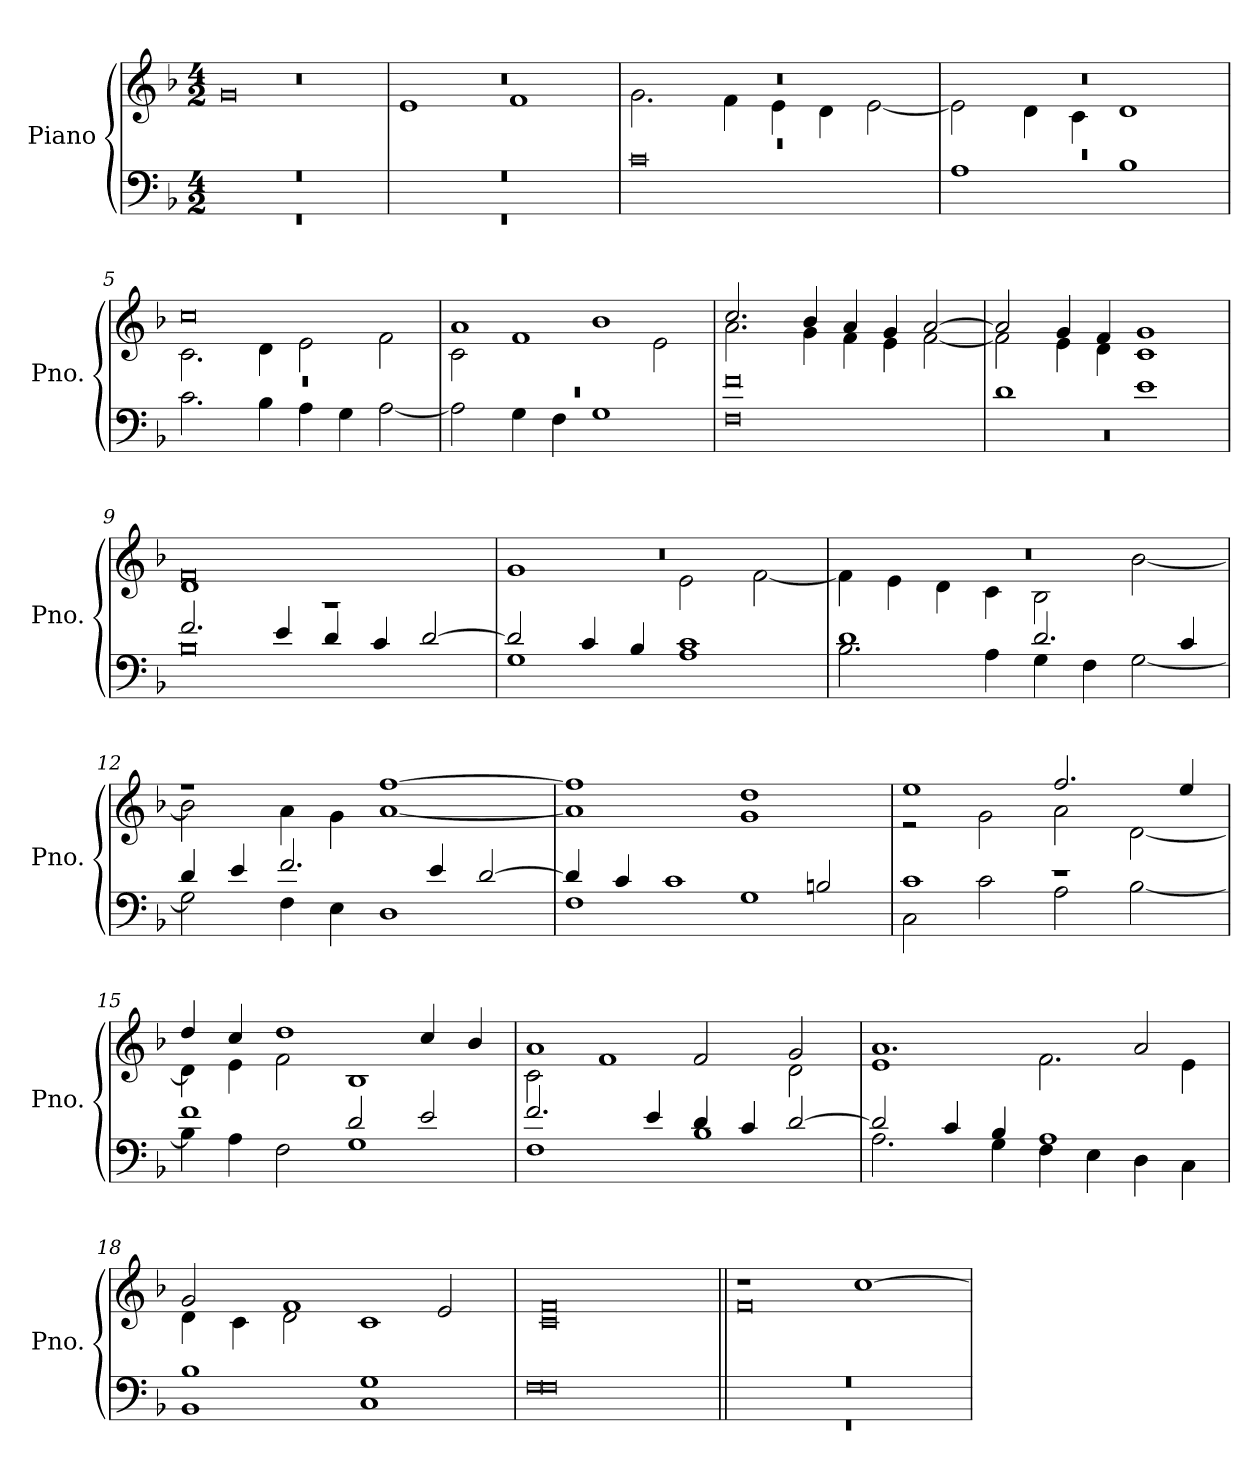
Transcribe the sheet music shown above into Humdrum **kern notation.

**kern	**kern
*part1	*part1
*staff2	*staff1
*I"Piano	*
*I'Pno.	*
*clefF4	*clefG2
*k[b-]	*k[b-]
*M4/2	*M4/2
=1	=1
*^	*^
0r	0r	0r	0g
=2	=2	=2	=2
0r	0r	0r	1e
.	.	.	1f
=3	=3	=3	=3
0r	0c	0r	2.g\
.	.	.	4f\
.	.	.	4e\
.	.	.	4d\
.	.	.	[2e\
=4	=4	=4	=4
0r	1A	0r	2e\]
.	.	.	4d\
.	.	.	4c\
.	1B-	.	1d
=5	=5	=5	=5
0r	2.c\	0cc	2.c\
.	4B-\	.	4d\
.	4A\	.	2e\
.	4G\	.	.
.	[2A\	.	2f\
=6	=6	=6	=6
0r	2A\]	1a	2c\
.	4G\	.	1f
.	4F\	.	.
.	1G	1b-	.
.	.	.	2e\
=7	=7	=7	=7
0f	0F	2.cc/	2.a\
.	.	4b-/	4g\
.	.	4a/	4f\
.	.	4g/	4e\
.	.	[2a/	[2f\
!!LO:LB:g=z	!!
=8	=8	=8	=8
1d	0r	2a/]	2f\]
.	.	4g/	4e\
.	.	4f/	4d\
1e	.	1g	1c
=9	=9	=9	=9
2.f/	0B-	0f	1d
4e/	.	.	.
4d/	.	.	1r
4c/	.	.	.
[2d/	.	.	.
=10	=10	=10	=10
2d/]	1G	0r	1g
4c/	.	.	.
4B-/	.	.	.
1c	1A	.	2e\
.	.	.	[2f\
=11	=11	=11	=11
1d	2.B-\	0r	4f\]
.	.	.	4e\
.	.	.	4d\
.	4A\	.	4c\
2.d/	4G\	.	2B-\
.	4F\	.	.
.	[2G\	.	[2b-\
4c/	.	.	.
!!LO:LB:g=z	!!
=12	=12	=12	=12
4d/	2G\]	1r	2b-\]
4e/	.	.	.
2.f/	4F\	.	4a\
.	4E\	.	4g\
.	1D	[1ff	[1a
4e/	.	.	.
[2d/	.	.	.
=13	=13	=13	=13
4d/]	1F	1ff]	1a]
4c/	.	.	.
1c	.	.	.
.	1G	1dd	1g
2Bn/	.	.	.
=14	=14	=14	=14
1c	2C\	1ee	2r
.	2c\	.	2g\
1r	2A\	2.ff/	2a\
.	[2B-\	.	[2d\
.	.	4ee/	.
=15	=15	=15	=15
1f	4B-\]	4dd/	4d\]
.	4A\	4cc/	4e\
.	2F\	1dd	2f\
2d/	1G	.	1B-
2e/	.	4cc/	.
.	.	4b-/	.
!!LO:LB:g=z	!!
=16	=16	=16	=16
2.f/	1F	1a	2c\
.	.	.	1f
4e/	.	.	.
4d/	1B-	2f/	.
4c/	.	.	.
[2d/	.	2g/	2d\
=17	=17	=17	=17
2d/]	2.A\	1.a	1e
4c/	.	.	.
4B-/	4G\	.	.
1A	4F\	.	2.f\
.	4E\	.	.
.	4D\	2a/	.
.	4C\	.	4e\
=18	=18	=18	=18
1B-	1BB-	2g/	4d\
.	.	.	4c\
.	.	1f	2d\
1G	1C	.	1c
.	.	2e/	.
=19	=19	=19	=19
0F	0F	0f	0c
=20||	=20||	=20||	=20||
0r	0r	1r	0f
.	.	[1cc	.
*v	*v	*	*
*	*v	*v
=	=
*-	*-
